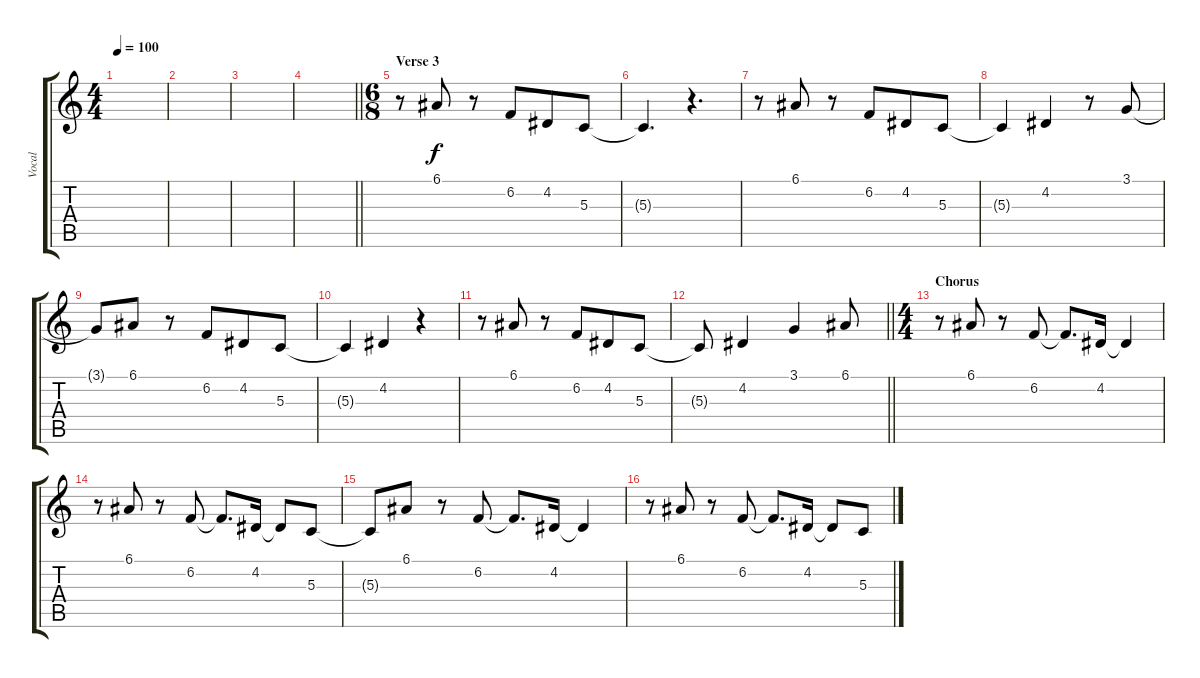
\track ("Vocal" "Vocal") {instrument acousticgrandpiano}
\staff {score tabs}
\tuning (E4 B3 G3 D3 A2 E2) {hide}
\ts (4 4)
\tempo 100
\clef g2
\ks c
|
|
|
\barLineRight lightlight
|
\ts (6 8)
\section ("" "Verse 3")
r.8 6.1.8 r.8 6.2.8 4.2.8 5.3.8 |
5.3{t}.4{d} r.4{d} |
r.8 6.1.8 r.8 6.2.8 4.2.8 5.3.8 |
5.3{t}.4 4.2.4 r.8 3.1.8 |
3.1{t}.8 6.1.8 r.8 6.2.8 4.2.8 5.3.8 |
5.3{t}.4 4.2.4 r.4 |
r.8 6.1.8 r.8 6.2.8 4.2.8 5.3.8 |
\barLineRight lightlight
5.3{t}.8 4.2.4 3.1.4 6.1.8 |
\ts (4 4)
\section ("" "Chorus")
r.8 6.1.8 r.8 6.2.8 6.2{t}.8{d} 4.2.16 4.2{t}.4 |
r.8 6.1.8 r.8 6.2.8 6.2{t}.8{d} 4.2.16 4.2{t}.8 5.3.8 |
5.3{t}.8 6.1.8 r.8 6.2.8 6.2{t}.8{d} 4.2.16 4.2{t}.4 |
r.8 6.1.8 r.8 6.2.8 6.2{t}.8{d} 4.2.16 4.2{t}.8 5.3.8
